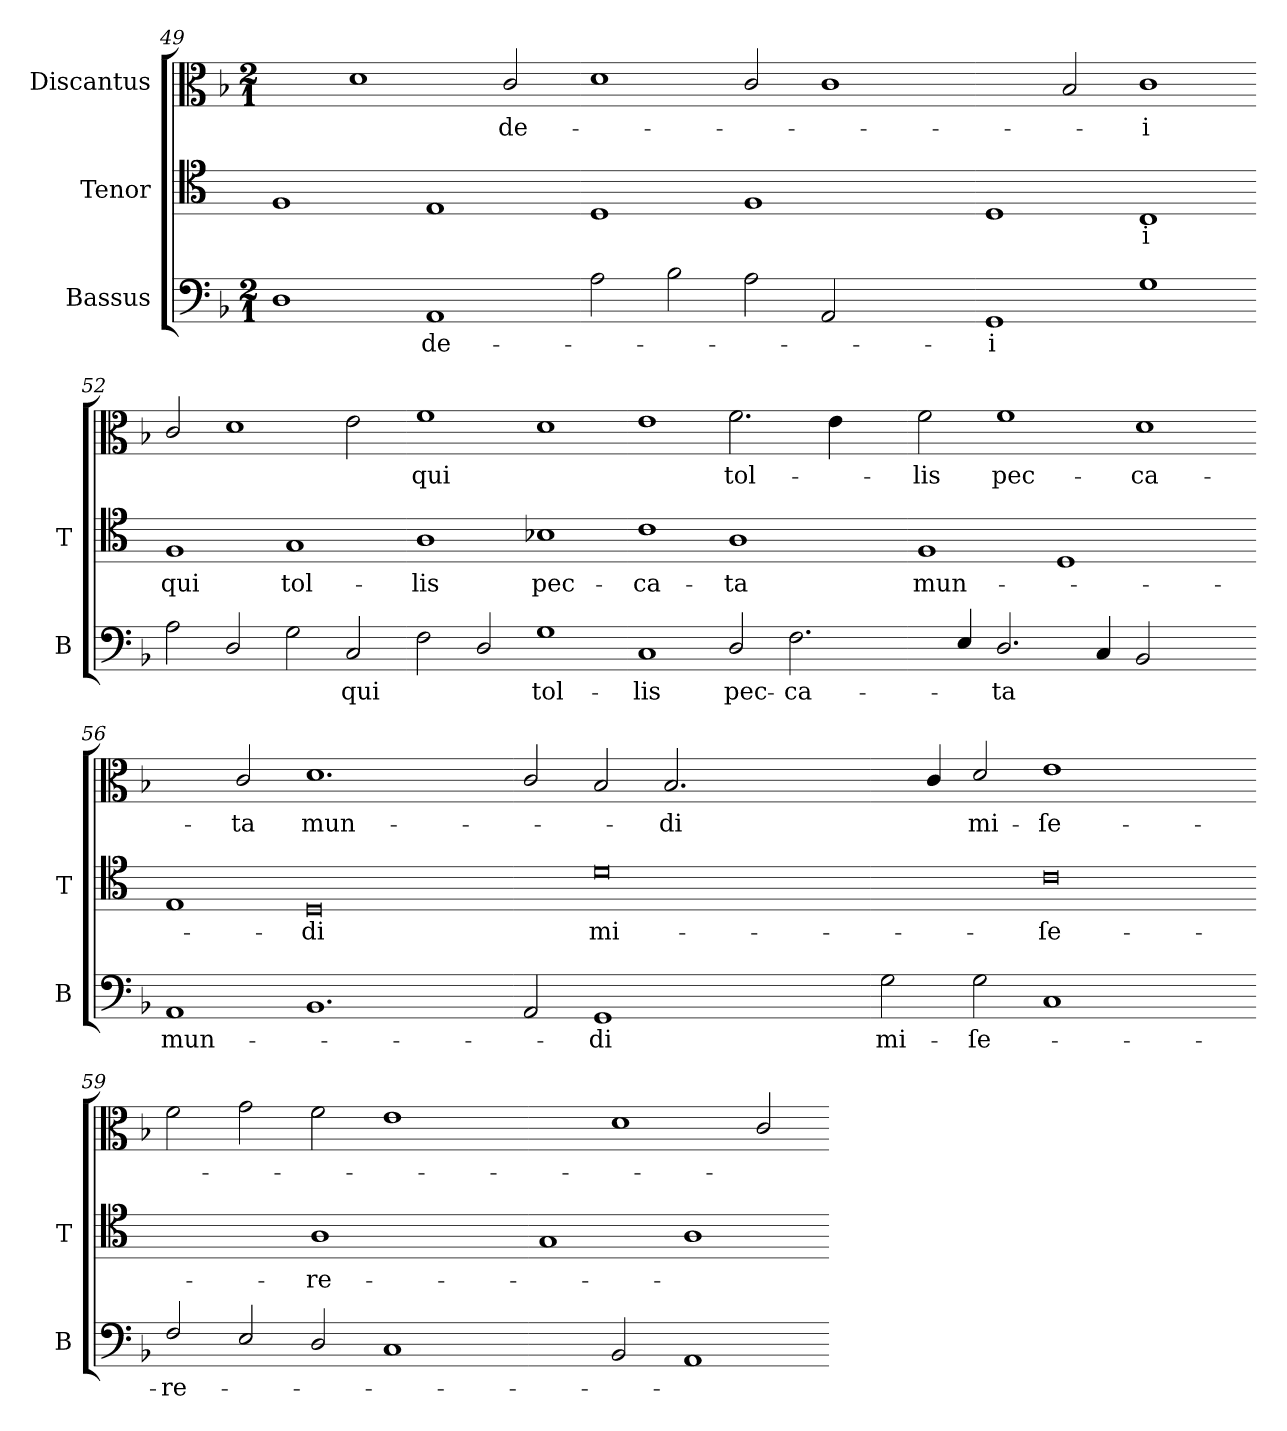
**kern	**text	**kern	**text	**kern	**text
*part3	*part3	*part2	*part2	*part1	*part1
*staff3	*staff3	*staff2	*staff2	*staff1	*staff1
*I"Bassus	*	*I"Tenor	*	*I"Discantus	*
*I'B	*	*I'T	*	*	*
*clefF4	*	*clefC4	*	*clefC3	*
*k[b-]	*	*k[]	*	*k[b-]	*
*d:	*	*	*	*d:	*
*M2/1	*	*	*	*M2/1	*
=49	=49	=49	=49	=49	=49
1D	.	1F	.	2ryy	.
.	.	.	.	1d	.
1AA	de-	1E	.	.	.
.	.	.	.	2c/	de-
=50-	=50-	=50-	=50-	=50-	=50-
2A\	.	1D	.	1d	.
2B-\	.	.	.	.	.
2A\	.	1F	.	2c/	.
2AA/	.	.	.	1c\	.
2ryy	.	2ryy	.	.	.
=51-	=51-	=51-	=51-	=51-	=51-
1GG	i	1D	.	2ryy	.
.	.	.	.	2B-/	.
1G	.	1C	-i	1c	-i
=52-	=52-	=52-	=52-	=52-	=52-
2A\	.	1F	qui	2c/	.
2D/	.	.	.	1d	.
2G\	.	1G	tol-	.	.
2C/	qui	.	.	2e\	.
=53-	=53-	=53-	=53-	=53-	=53-
2F\	.	1A	-lis	1f	qui
2D/	.	.	.	.	.
1G	tol-	1B-X	pec-	1d	.
=54-	=54-	=54-	=54-	=54-	=54-
1C	lis	1c	-ca-	1e	.
2D/	pec-	1A	-ta	2.f\	tol-
2.F\	-ca-	.	.	.	.
.	.	.	.	4e\	.
.	.	4ryy	.	4ryy	.
=55-	=55-	=55-	=55-	=55-	=55-
4ryy	.	1F	mun-	2f\	-lis
4E/	.	.	.	.	.
2.D/	-ta	.	.	1f	pec-
.	.	1D	.	.	.
4C/	.	.	.	.	.
2BB-/	.	.	.	1d\	-ca-
2ryy	.	2ryy	.	.	.
=56-	=56-	=56-	=56-	=56-	=56-
1AA	mun-	1E	.	2ryy	.
.	.	.	.	2c/	-ta
1.BB-	.	0D	-di	1.d	mun-
2ryy	.	.	.	2ryy	.
=57-	=57-	=57-	=57-	=57-	=57-
2AA/	.	2ryy	.	2c/	.
1GG	-di	0d	mi-	2B-/	.
.	.	.	.	2.B-/	di
1ryy	.	.	.	.	.
.	.	.	.	2.ryy	.
=58-	=58-	=58-	=58-	=58-	=58-
2G\	mi-	1ryy	.	4ryy	.
.	.	.	.	4c/	.
2G\	-ſe-	.	.	2d/	mi-
1C	.	0c	-ſe-	1e	-ſe-
1ryy	.	.	.	1ryy	.
=59-	=59-	=59-	=59-	=59-	=59-
2F/	-re-	1ryy	.	2f\	.
2E/	.	.	.	2g\	.
2D/	.	1A	-re-	2f\	.
1C/	.	.	.	1e\	.
.	.	2ryy	.	.	.
=60-	=60-	=60-	=60-	=60-	=60-
2ryy	.	1G	.	2ryy	.
2BB-/	.	.	.	1d\	.
1AA	.	1A	.	.	.
.	.	.	.	2c/	.
=-	=-	=-	=-	=-	=-
*-	*-	*-	*-	*-	*-
